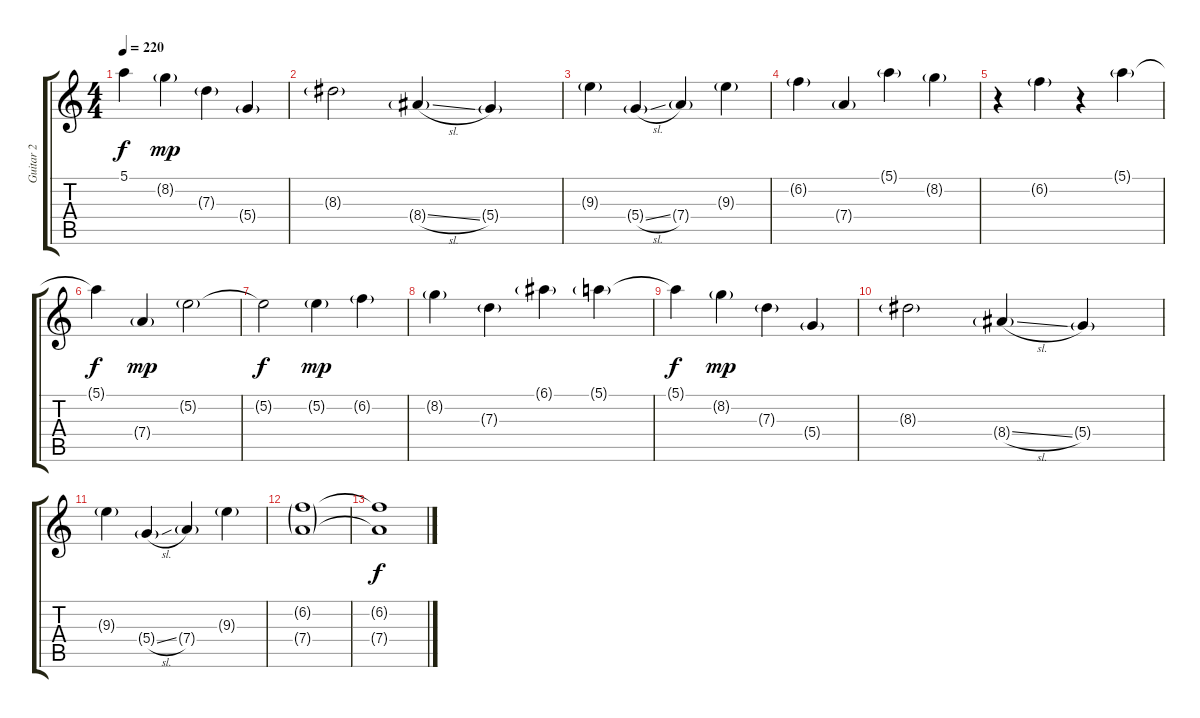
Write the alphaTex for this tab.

\track ("Guitar 2" "Guitar 2") {instrument distortionguitar}
\staff {score tabs}
\tuning (E4 B3 G3 D3 A2 D2) {hide}
\ts (4 4)
\tempo 220
\clef g2
\ks c
5.1{t}.4{dy f} 8.2{g}.4{dy mp} 7.3{g}.4 5.4{g}.4 |
8.3{g}.2 8.4{sl g}.4 5.4{g}.4 |
9.3{g}.4 5.4{sl g}.4 7.4{g}.4 9.3{g}.4 |
6.2{g}.4 7.4{g}.4 5.1{g}.4 8.2{g}.4 |
r.4 6.2{g}.4 r.4 5.1{g}.4 |
5.1{t}.4{dy f} 7.4{g}.4{dy mp} 5.2{g}.2 |
5.2{t}.2{dy f} 5.2{g}.4{dy mp} 6.2{g}.4 |
8.2{g}.4 7.3{g}.4 6.1{g}.4 5.1{g}.4 |
5.1{t}.4{dy f} 8.2{g}.4{dy mp} 7.3{g}.4 5.4{g}.4 |
8.3{g}.2 8.4{sl g}.4 5.4{g}.4 |
9.3{g}.4 5.4{sl g}.4 7.4{g}.4 9.3{g}.4 |
(6.2{g} 7.4{g}).1 |
(6.2{t} 7.4{t}).1{dy f}
